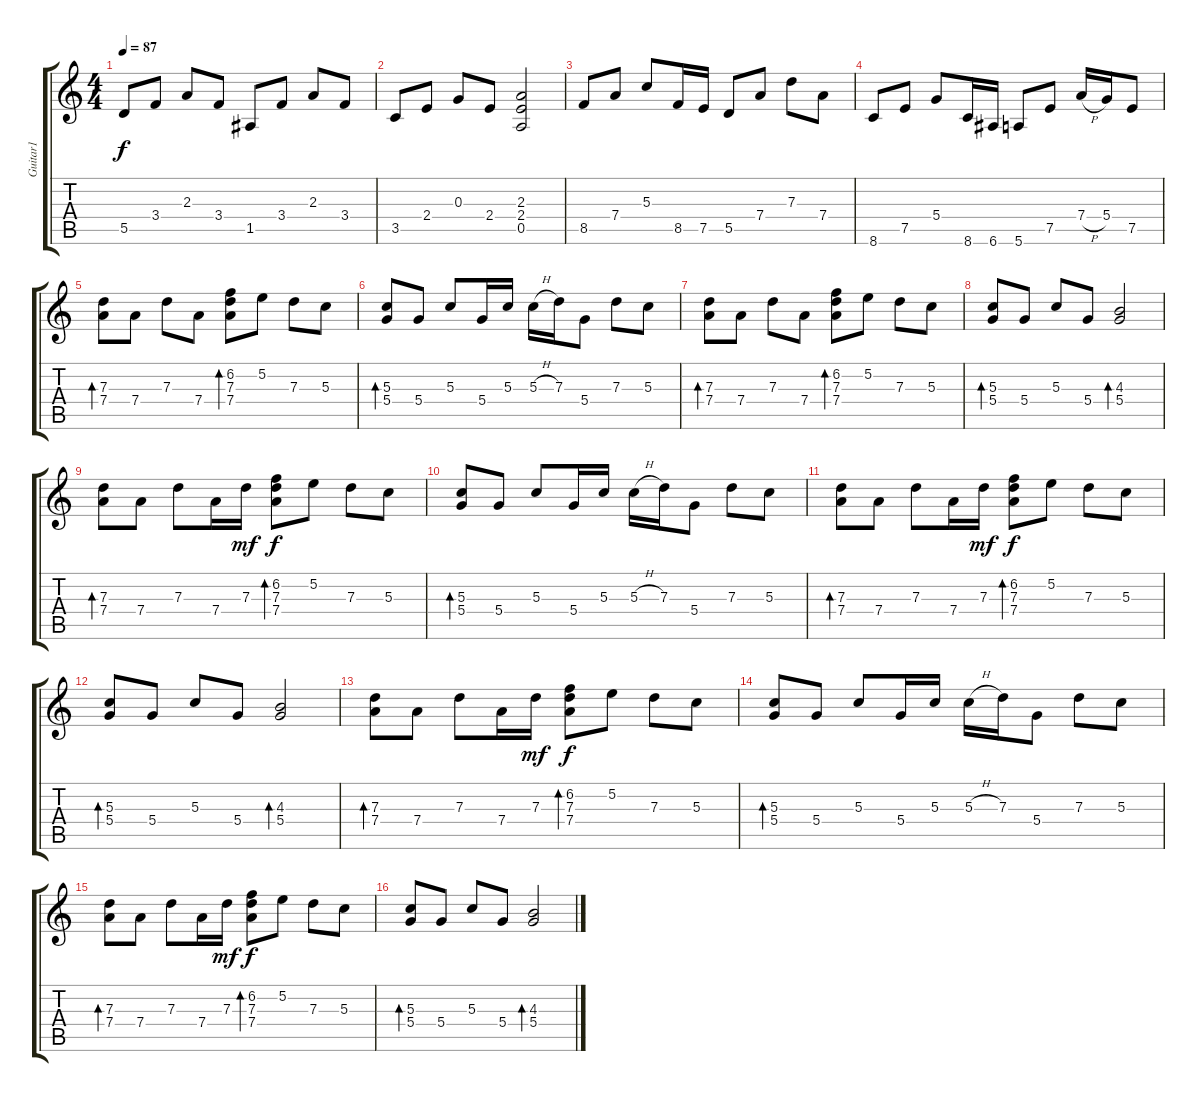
\track ("Guitar1" "Guitar1") {instrument acousticguitarnylon}
\staff {score tabs}
\tuning (E4 B3 G3 D3 A2 E2) {hide}
\ts (4 4)
\tempo 87
\clef g2
\ks c
5.5.8{dy f} 3.4.8 2.3.8 3.4.8 1.5.8 3.4.8 2.3.8 3.4.8 |
3.5.8 2.4.8 0.3.8 2.4.8 (2.3 2.4 0.5).2 |
8.5.8 7.4.8 5.3.8 8.5.16 7.5.16 5.5.8 7.4.8 7.3.8 7.4.8 |
8.6.8 7.5.8 5.4.8 8.6.16 6.6.16 5.6.8 7.5.8 7.4{h}.16 5.4.16 7.5.8 |
(7.3 7.4).8{bd 120} 7.4.8 7.3.8 7.4.8 (6.2 7.3 7.4).8{bd 120} 5.2.8 7.3.8 5.3.8 |
(5.3 5.4).8{bd 120} 5.4.8 5.3.8 5.4.16 5.3.16 5.3{h}.16 7.3.16 5.4.8 7.3.8 5.3.8 |
(7.3 7.4).8{bd 120} 7.4.8 7.3.8 7.4.8 (6.2 7.3 7.4).8{bd 120} 5.2.8 7.3.8 5.3.8 |
(5.3 5.4).8{bd 120} 5.4.8 5.3.8 5.4.8 (4.3 5.4).2{bd 120} |
(7.3 7.4).8{bd 120} 7.4.8 7.3.8 7.4.16 7.3.16{dy mf} (6.2 7.3 7.4).8{bd 120 dy f} 5.2.8 7.3.8 5.3.8 |
(5.3 5.4).8{bd 120} 5.4.8 5.3.8 5.4.16 5.3.16 5.3{h}.16 7.3.16 5.4.8 7.3.8 5.3.8 |
(7.3 7.4).8{bd 120} 7.4.8 7.3.8 7.4.16 7.3.16{dy mf} (6.2 7.3 7.4).8{bd 120 dy f} 5.2.8 7.3.8 5.3.8 |
(5.3 5.4).8{bd 120} 5.4.8 5.3.8 5.4.8 (4.3 5.4).2{bd 120} |
(7.3 7.4).8{bd 120} 7.4.8 7.3.8 7.4.16 7.3.16{dy mf} (6.2 7.3 7.4).8{bd 120 dy f} 5.2.8 7.3.8 5.3.8 |
(5.3 5.4).8{bd 120} 5.4.8 5.3.8 5.4.16 5.3.16 5.3{h}.16 7.3.16 5.4.8 7.3.8 5.3.8 |
(7.3 7.4).8{bd 120} 7.4.8 7.3.8 7.4.16 7.3.16{dy mf} (6.2 7.3 7.4).8{bd 120 dy f} 5.2.8 7.3.8 5.3.8 |
(5.3 5.4).8{bd 120} 5.4.8 5.3.8 5.4.8 (4.3 5.4).2{bd 120}
